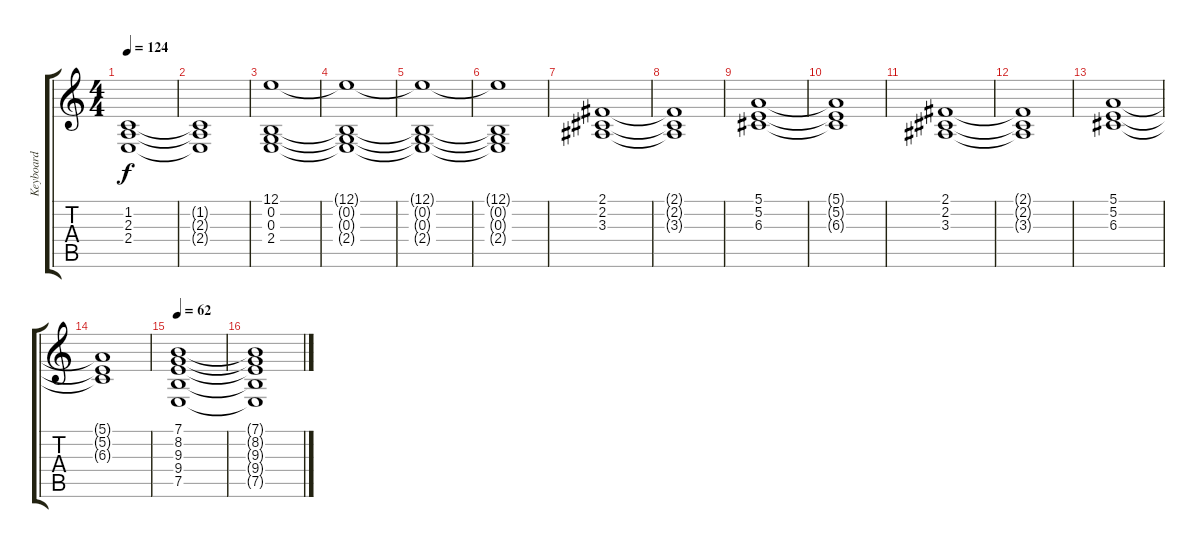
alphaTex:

\track ("Keyboard" "Keyboard") {instrument drawbarorgan}
\staff {score tabs}
\tuning (E4 B3 G3 D3 A2 E2) {hide}
\ts (4 4)
\tempo 124
\clef g2
\ks c
(1.2{t} 2.3{t} 2.4{t}).1{dy f} |
(1.2{t} 2.3{t} 2.4{t}).1 |
(12.1 0.2 0.3 2.4).1 |
(12.1{t} 0.2{t} 0.3{t} 2.4{t}).1 |
(12.1{t} 0.2{t} 0.3{t} 2.4{t}).1 |
(12.1{t} 0.2{t} 0.3{t} 2.4{t}).1 |
(2.1 2.2 3.3).1 |
(2.1{t} 2.2{t} 3.3{t}).1 |
(5.1 5.2 6.3).1 |
(5.1{t} 5.2{t} 6.3{t}).1 |
(2.1 2.2 3.3).1 |
(2.1{t} 2.2{t} 3.3{t}).1 |
(5.1 5.2 6.3).1 |
(5.1{t} 5.2{t} 6.3{t}).1 |
\tempo 62
(7.1 8.2 9.3 9.4 7.5).1 |
(7.1{t} 8.2{t} 9.3{t} 9.4{t} 7.5{t}).1
